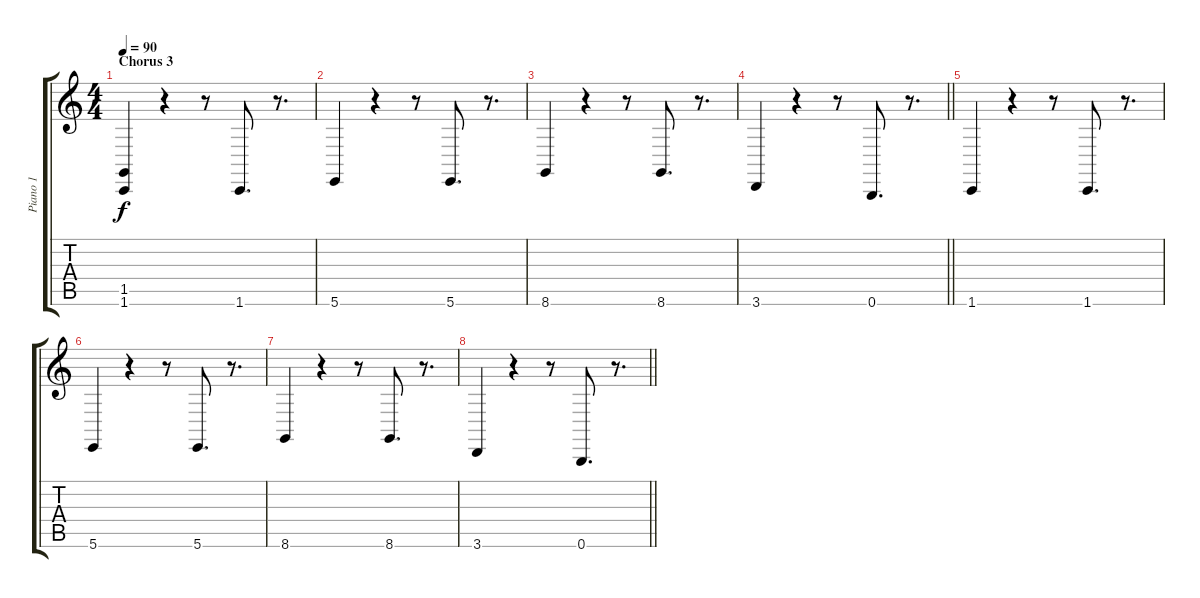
\track ("Piano 1" "Piano 1") {instrument electricgrandpiano}
\staff {score tabs}
\tuning (Db4 Ab3 E3 B2 Gb2 B1) {hide}
\ts (4 4)
\section ("" "Chorus 3")
\tempo 90
\clef g2
\ks c
(1.5 1.6).4{dy f volume 16} r.4 r.8 1.6.8{d} r.8{d} |
5.6.4 r.4 r.8 5.6.8{d} r.8{d} |
8.6.4 r.4 r.8 8.6.8{d} r.8{d} |
\barLineRight lightlight
3.6.4 r.4 r.8 0.6.8{d} r.8{d} |
1.6.4{volume 16} r.4 r.8 1.6.8{d} r.8{d} |
5.6.4 r.4 r.8 5.6.8{d} r.8{d} |
8.6.4 r.4 r.8 8.6.8{d} r.8{d} |
\barLineRight lightlight
3.6.4 r.4 r.8 0.6.8{d} r.8{d}
